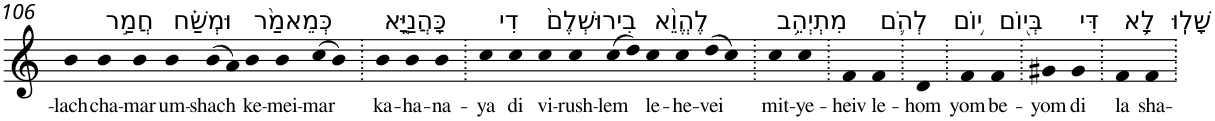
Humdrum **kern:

**kern	**text
*part1	*part1
*staff1	*staff1
*I"Piano	*
*I'Pno	*
!!LO:PB:g=z
*clefG2	*
*k[]	*
=106	=106
!	!LO:LY:b
4b	-lach
!LO:TX:a:t=חֲמַ֣ר	!
!	!LO:LY:b
4b	cha-
!	!LO:LY:b
4b	-mar
!LO:TX:a:t=וּמְשַׁ֗ח	!
!	!LO:LY:b
4b	um-
!	!LO:LY:b
(>8b	-shach
8a)	.
!LO:TX:a:t=כְּמֵאמַ֨ר	!
!	!LO:LY:b
4b	ke-
!	!LO:LY:b
4b	-mei-
!	!LO:LY:b
(>8cc	-mar
8b)	.
=107.	=107.
!LO:TX:a:t=כָּהֲנַיָּ֤א	!
!	!LO:LY:b
4b	ka-
!	!LO:LY:b
4b	-ha-
!	!LO:LY:b
4b	-na-
=108.	=108.
!	!LO:LY:b
4cc	-ya
!LO:TX:a:t=דִי	!
!	!LO:LY:b
4cc	di
!LO:TX:a:t=בִירוּשְׁלֶם֙	!
!	!LO:LY:b
4cc	vi-
!	!LO:LY:b
4cc	-rush-
!	!LO:LY:b
(>8cc	-lem
8dd)	.
!LO:TX:a:t=לֶהֱוֵ֨א	!
!	!LO:LY:b
4cc	le-
!	!LO:LY:b
4cc	-he-
!	!LO:LY:b
(>8dd	-vei
8cc)	.
=109.	=109.
!LO:TX:a:t=מִתְיְהֵ֥ב	!
!	!LO:LY:b
4cc	mit-
!	!LO:LY:b
4cc	-ye-
=110.	=110.
!	!LO:LY:b
4f	-heiv
!LO:TX:a:t=לְהֹ֛ם	!
!	!LO:LY:b
4f	le-
=111.	=111.
!	!LO:LY:b
4d	-hom
=112.	=112.
!LO:TX:a:t=י֥וֹם	!
!	!LO:LY:b
4f	yom
!LO:TX:a:t=בְּי֖וֹם	!
!	!LO:LY:b
4f	be-
=113.	=113.
!	!LO:LY:b
4g#X	-yom
!LO:TX:a:t=דִּי	!
!	!LO:LY:b
4g#	di
=114.	=114.
!LO:TX:a:t=לָ֥א	!
!	!LO:LY:b
4f	la
!LO:TX:a:t=שָׁלֽוּ	!
!	!LO:LY:b
4f	sha-
=.	=.
*-	*-
